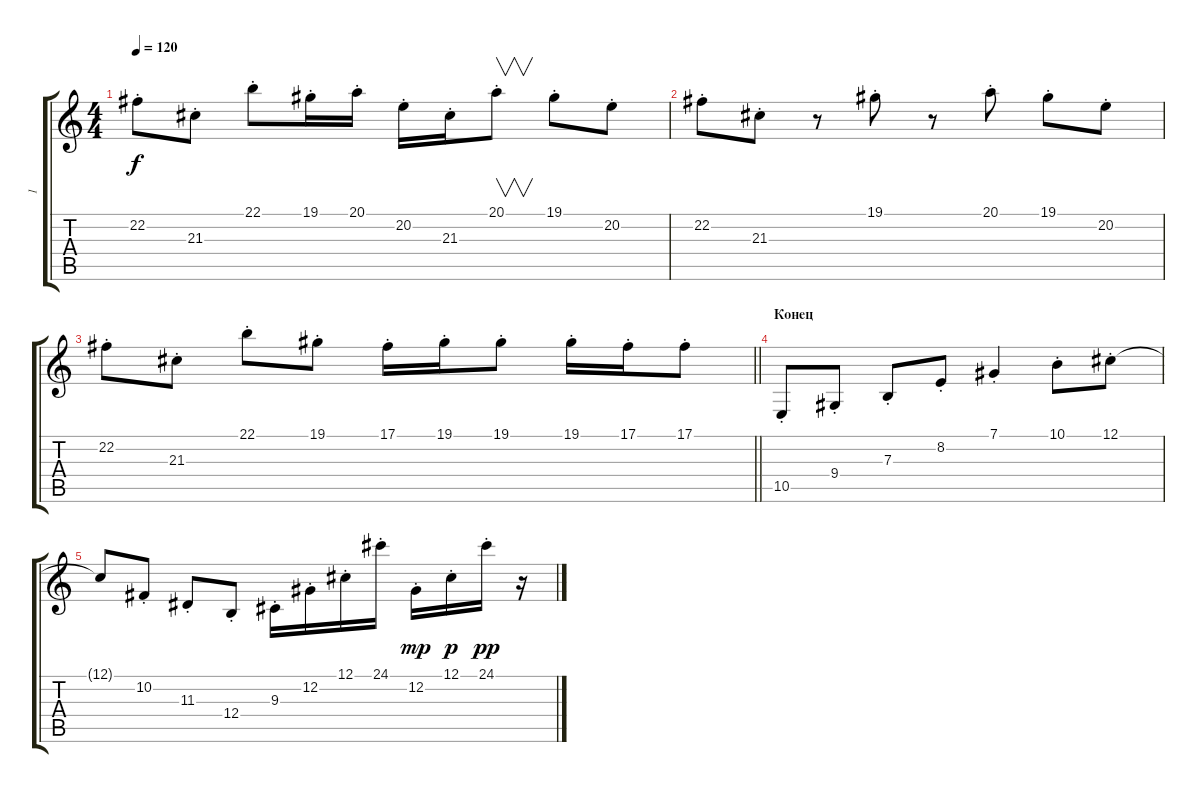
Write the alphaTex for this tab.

\track ("1" "1") {instrument pad3polysynth bank 9}
\staff {score tabs}
\tuning (Db4 Ab3 E3 B2 Gb2 Db2) {hide}
\ts (4 4)
\tempo 120
\clef g2
\ks c
22.2{st}.8{dy f} 21.3{st}.8 22.1{st}.8 19.1{st}.16 20.1{st}.16 20.2{st}.16 21.3{st}.16 20.1{st}.8{v} 19.1{st}.8 20.2{st}.8 |
22.2{st}.8 21.3{st}.8 r.8 19.1{st}.8 r.8 20.1{st}.8 19.1{st}.8 20.2{st}.8 |
\barLineRight lightlight
22.2{st}.8 21.3{st}.8 22.1{st}.8 19.1{st}.8 17.1{st}.16 19.1{st}.16 19.1{st}.8 19.1{st}.16 17.1{st}.16 17.1{st}.8 |
\section ("" "Конец")
10.5{st}.8 9.4{st}.8 7.3{st}.8 8.2{st}.8 7.1{st}.4 10.1{st}.8 12.1{st}.8 |
12.1{t}.8 10.2{st}.8 11.3{st}.8 12.4{st}.8 9.3{st}.16 12.2{st}.16 12.1{st}.16 24.1{st}.16 12.2{st}.16{dy mp} 12.1{st}.16{dy p} 24.1{st}.16{dy pp} r.16
